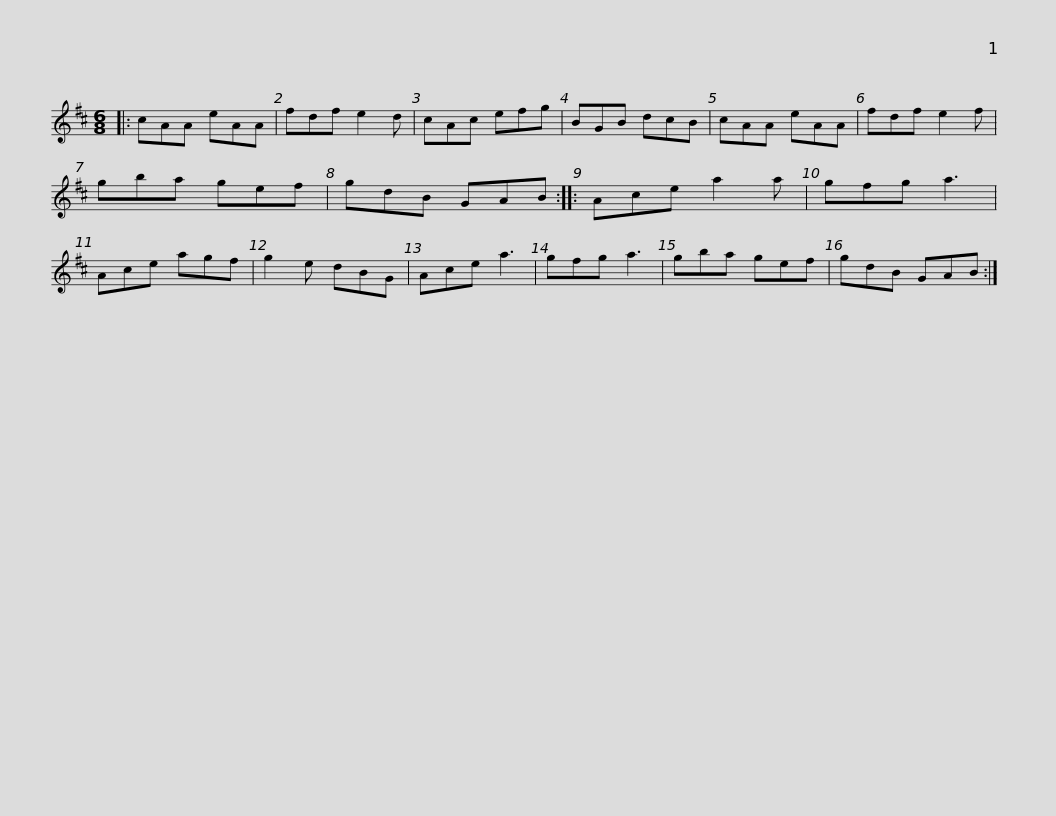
X:1
L:1/8
M:6/8
I:linebreak $
K:D
V:1 treble
V:1
|: cAA eAA | fdf e2 d | cAc efg | BGB dcB | cAA eAA | %5
 fdf e2 f | gba gef |$ gdB GAB :: Ace a2 a | gfg a3 | %10
 Ace agf | g2 e dBG | Ace a3 | gfg a3 | gba gef |$ %15
 gdB GAB :| %16
